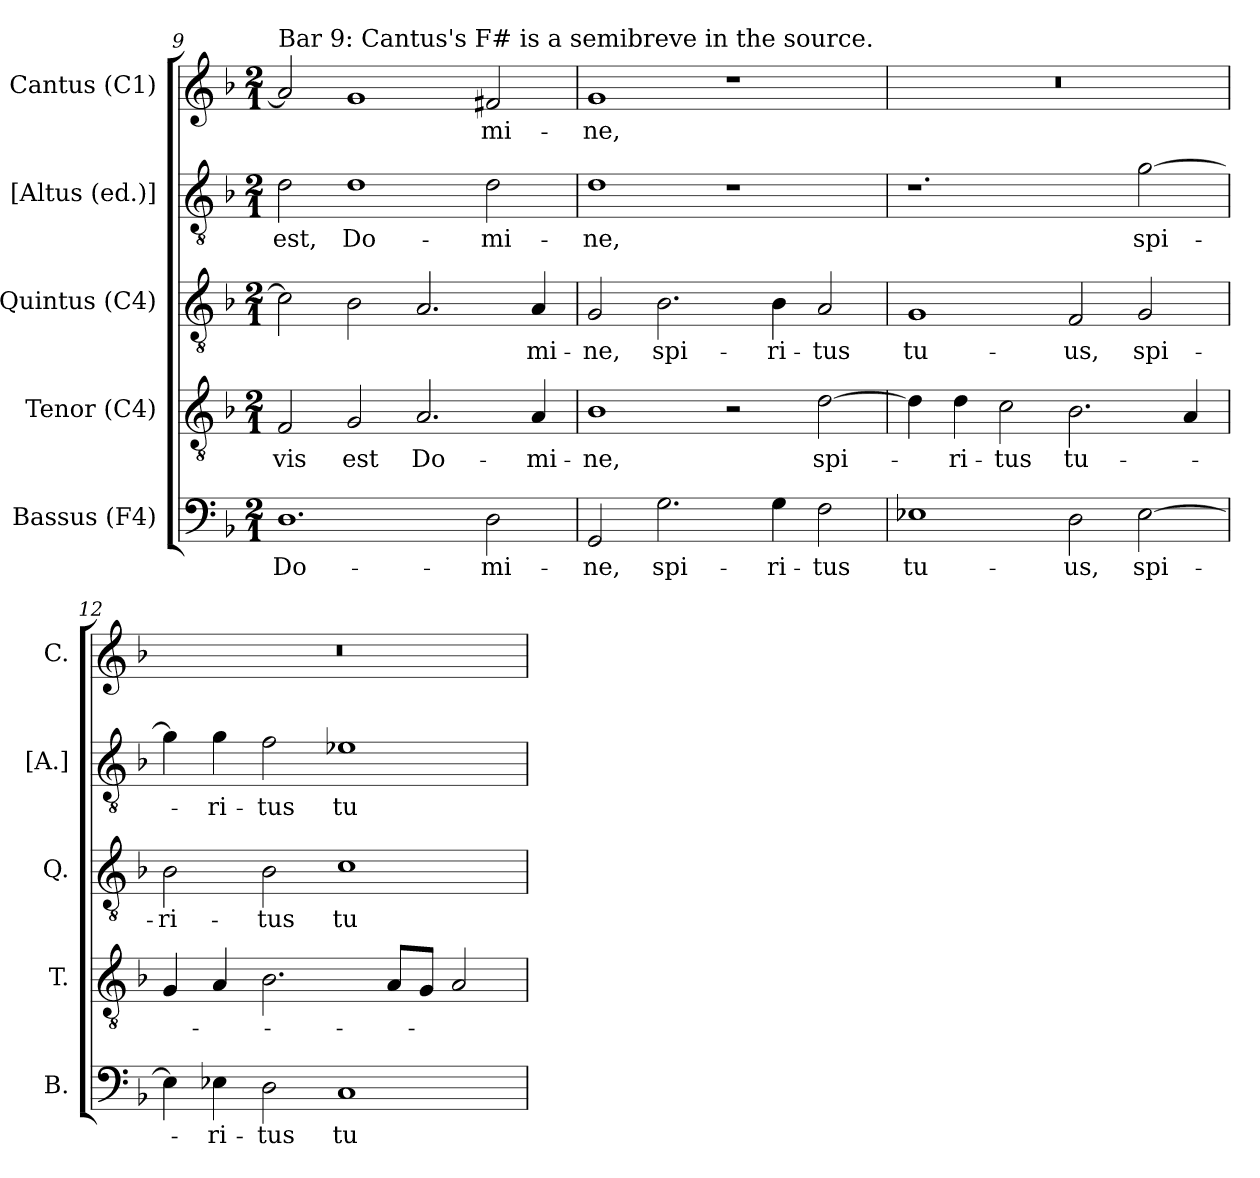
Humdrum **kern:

**kern	**text	**kern	**text	**kern	**text	**kern	**text	**kern	**text
*part5	*part5	*part4	*part4	*part3	*part3	*part2	*part2	*part1	*part1
*staff5	*staff5	*staff4	*staff4	*staff3	*staff3	*staff2	*staff2	*staff1	*staff1
*I"Bassus (F4)	*	*I"Tenor (C4)	*	*I"Quintus (C4)	*	*I"[Altus (ed.)]	*	*I"Cantus (C1)	*
*I'B.	*	*I'T.	*	*I'Q.	*	*I'[A.]	*	*I'C.	*
!!LO:LB:g=z
*clefF4	*	*clefGv2	*	*clefGv2	*	*clefGv2	*	*clefG2	*
*	*	*ITrd7c12	*	*ITrd7c12	*	*ITrd7c12	*	*	*
*k[b-]	*	*k[b-]	*	*k[b-]	*	*k[b-]	*	*k[b-]	*
*F:	*	*F:	*	*F:	*	*F:	*	*F:	*
*M2/1	*	*M2/1	*	*M2/1	*	*M2/1	*	*M2/1	*
=9	=9	=9	=9	=9	=9	=9	=9	=9	=9
!	!LO:LY:b:color=#000000	!	!	!	!	!	!	!	!
!	!	!	!LO:LY:b:color=#000000	!	!	!	!	!	!
!	!	!	!	!	!	!	!	!LO:TX:a:t=Bar 9&colon; Cantus's F# is a semibreve in the source.	!
!	!	!	!	!	!	!	!LO:LY:b:color=#000000	!	!
1.Di	Do-	2FFi/	-vis	2Ci\]	.	2Di\	est,	2ai/]	.
!	!	!	!LO:LY:b:color=#000000	!	!	!	!	!	!
!	!	!	!	!	!	!	!LO:LY:b:color=#000000	!	!
.	.	2GGi/	est	2BB-i\	.	1Di	Do-	1gi	.
!	!	!	!LO:LY:b:color=#000000	!	!	!	!	!	!
.	.	2.AAi/	Do-	2.AAi/	.	.	.	.	.
!	!LO:LY:b:color=#000000	!	!	!	!	!	!	!	!
!	!	!	!	!	!	!	!LO:LY:b:color=#000000	!	!
!	!	!	!	!	!	!	!	!	!LO:LY:b:color=#000000
2Di\	-mi-	.	.	.	.	2Di\	-mi-	2f#Xi/	-mi-
!	!	!	!LO:LY:b:color=#000000	!	!	!	!	!	!
!	!	!	!	!	!LO:LY:b:color=#000000	!	!	!	!
.	.	4AAi/	-mi-	4AAi/	-mi-	.	.	.	.
=10	=10	=10	=10	=10	=10	=10	=10	=10	=10
!	!LO:LY:b:color=#000000	!	!	!	!	!	!	!	!
!	!	!	!LO:LY:b:color=#000000	!	!	!	!	!	!
!	!	!	!	!	!LO:LY:b:color=#000000	!	!	!	!
!	!	!	!	!	!	!	!LO:LY:b:color=#000000	!	!
!	!	!	!	!	!	!	!	!	!LO:LY:b:color=#000000
2GGi/	-ne,	1BB-i	-ne,	2GGi/	-ne,	1Di	-ne,	1gi	-ne,
!	!LO:LY:b:color=#000000	!	!	!	!	!	!	!	!
!	!	!	!	!	!LO:LY:b:color=#000000	!	!	!	!
2.Gi\	spi-	.	.	2.BB-i\	spi-	.	.	.	.
.	.	2r	.	.	.	1r	.	1r	.
!	!LO:LY:b:color=#000000	!	!	!	!	!	!	!	!
!	!	!	!	!	!LO:LY:b:color=#000000	!	!	!	!
4Gi\	-ri-	.	.	4BB-i\	-ri-	.	.	.	.
!	!LO:LY:b:color=#000000	!	!	!	!	!	!	!	!
!	!	!	!LO:LY:b:color=#000000	!	!	!	!	!	!
!	!	!	!	!	!LO:LY:b:color=#000000	!	!	!	!
2Fi\	-tus	[2Di\	spi-	2AAi/	-tus	.	.	.	.
=11	=11	=11	=11	=11	=11	=11	=11	=11	=11
!	!LO:LY:b:color=#000000	!	!	!	!	!	!	!	!
!	!	!	!	!	!LO:LY:b:color=#000000	!	!	!LO:N:vis=1	!
1E-Xi	tu-	4Di\]	.	1GGi	tu-	1.r	.	0r	.
!	!	!	!LO:LY:b:color=#000000	!	!	!	!	!	!
.	.	4Di\	-ri-	.	.	.	.	.	.
!	!	!	!LO:LY:b:color=#000000	!	!	!	!	!	!
.	.	2Ci\	-tus	.	.	.	.	.	.
!	!LO:LY:b:color=#000000	!	!	!	!	!	!	!	!
!	!	!	!LO:LY:b:color=#000000	!	!	!	!	!	!
!	!	!	!	!	!LO:LY:b:color=#000000	!	!	!	!
2Di\	-us,	2.BB-i\	tu-	2FFi/	-us,	.	.	.	.
!	!LO:LY:b:color=#000000	!	!	!	!	!	!	!	!
!	!	!	!	!	!LO:LY:b:color=#000000	!	!	!	!
!	!	!	!	!	!	!	!LO:LY:b:color=#000000	!	!
[2E-i\	spi-	.	.	2GGi/	spi-	[2Gi\	spi-	.	.
.	.	4AAi/	.	.	.	.	.	.	.
=12	=12	=12	=12	=12	=12	=12	=12	=12	=12
!	!	!	!	!	!LO:LY:b:color=#000000	!	!	!LO:N:vis=1	!
4E-i\]	.	4GGi/	.	2BB-i\	-ri-	4Gi\]	.	0r	.
!	!LO:LY:b:color=#000000	!	!	!	!	!	!	!	!
!	!	!	!	!	!	!	!LO:LY:b:color=#000000	!	!
4E-i\	-ri-	4AAi/	.	.	.	4Gi\	-ri-	.	.
!	!LO:LY:b:color=#000000	!	!	!	!	!	!	!	!
!	!	!	!	!	!LO:LY:b:color=#000000	!	!	!	!
!	!	!	!	!	!	!	!LO:LY:b:color=#000000	!	!
2Di\	-tus	2.BB-i\	.	2BB-i\	-tus	2Fi\	-tus	.	.
!	!LO:LY:b:color=#000000	!	!	!	!	!	!	!	!
!	!	!	!	!	!LO:LY:b:color=#000000	!	!	!	!
!	!	!	!	!	!	!	!LO:LY:b:color=#000000	!	!
1Ci	tu-	.	.	1Ci	tu-	1E-Xi	tu-	.	.
.	.	8AAi/L	.	.	.	.	.	.	.
.	.	8GGi/J	.	.	.	.	.	.	.
.	.	2AAi/	.	.	.	.	.	.	.
=	=	=	=	=	=	=	=	=	=
*-	*-	*-	*-	*-	*-	*-	*-	*-	*-
